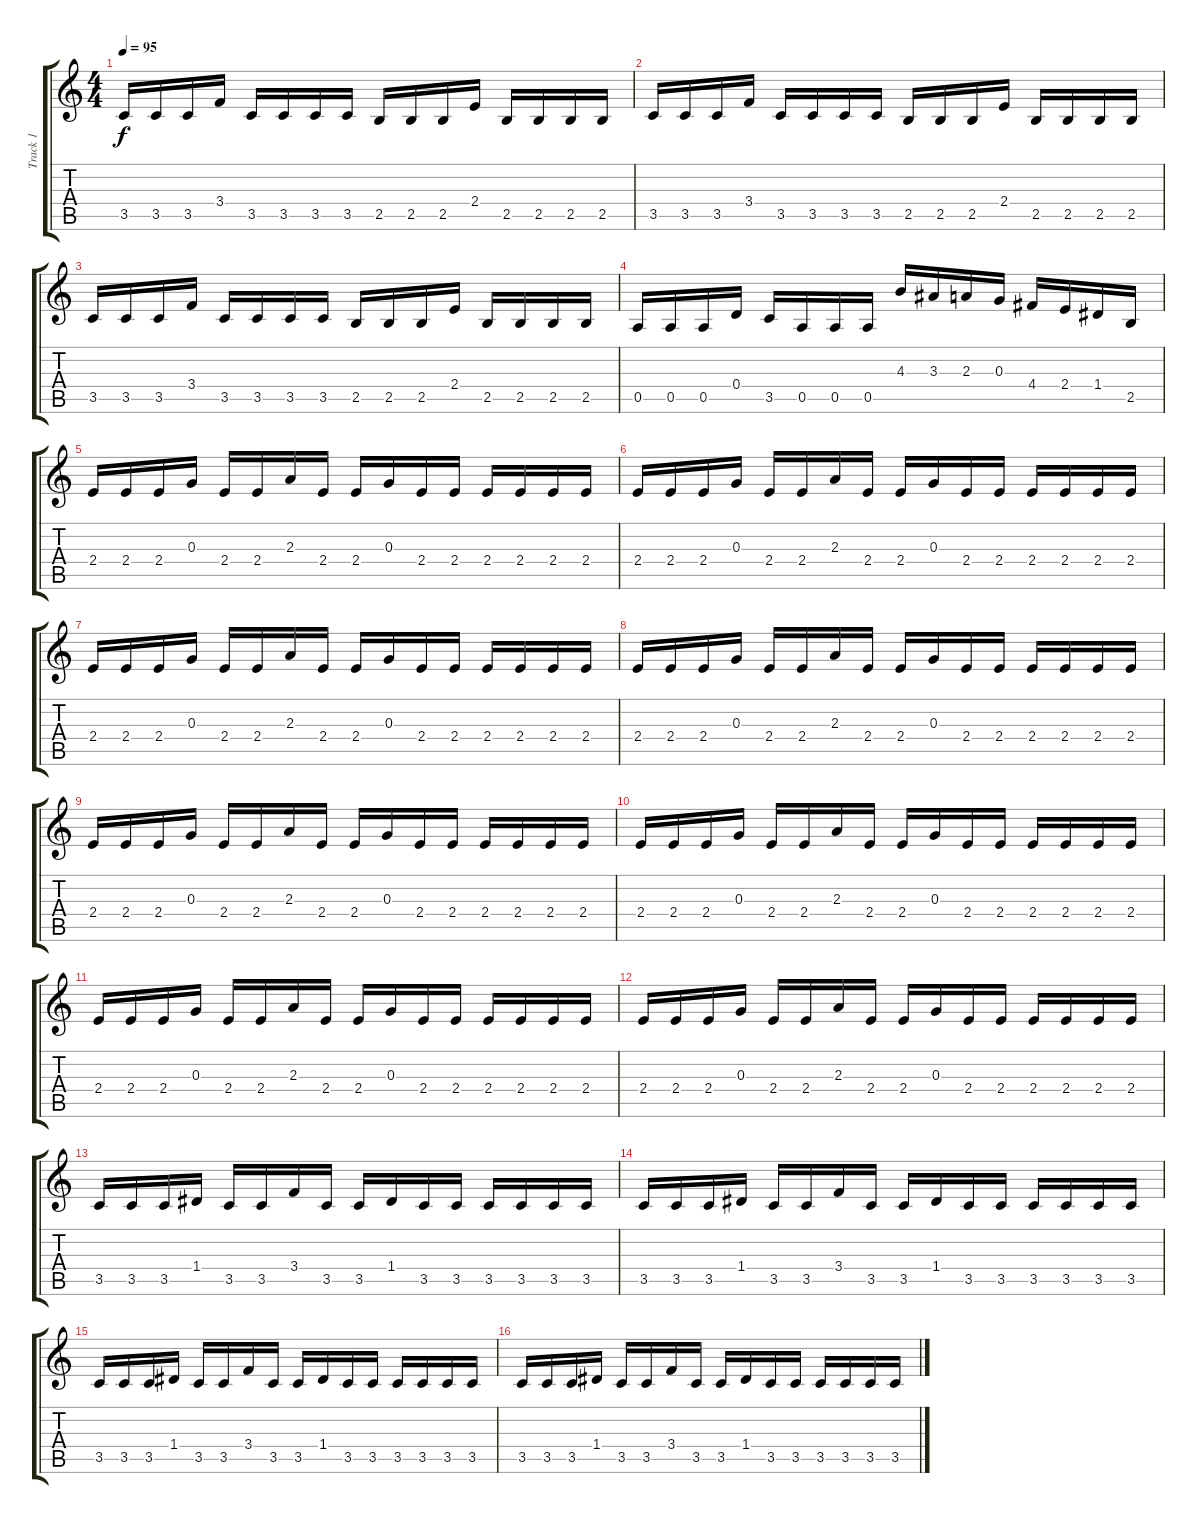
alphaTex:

\track ("Track 1" "Track 1") {instrument distortionguitar}
\staff {score tabs}
\tuning (E4 B3 G3 D3 A2 E2) {hide}
\ts (4 4)
\tempo 95
\clef g2
\ks c
3.5.16{dy f} 3.5.16 3.5.16 3.4.16 3.5.16 3.5.16 3.5.16 3.5.16 2.5.16 2.5.16 2.5.16 2.4.16 2.5.16 2.5.16 2.5.16 2.5.16 |
3.5.16 3.5.16 3.5.16 3.4.16 3.5.16 3.5.16 3.5.16 3.5.16 2.5.16 2.5.16 2.5.16 2.4.16 2.5.16 2.5.16 2.5.16 2.5.16 |
3.5.16 3.5.16 3.5.16 3.4.16 3.5.16 3.5.16 3.5.16 3.5.16 2.5.16 2.5.16 2.5.16 2.4.16 2.5.16 2.5.16 2.5.16 2.5.16 |
0.5.16 0.5.16 0.5.16 0.4.16 3.5.16 0.5.16 0.5.16 0.5.16 4.3.16 3.3.16 2.3.16 0.3.16 4.4.16 2.4.16 1.4.16 2.5.16 |
2.4.16 2.4.16 2.4.16 0.3.16 2.4.16 2.4.16 2.3.16 2.4.16 2.4.16 0.3.16 2.4.16 2.4.16 2.4.16 2.4.16 2.4.16 2.4.16 |
2.4.16 2.4.16 2.4.16 0.3.16 2.4.16 2.4.16 2.3.16 2.4.16 2.4.16 0.3.16 2.4.16 2.4.16 2.4.16 2.4.16 2.4.16 2.4.16 |
2.4.16 2.4.16 2.4.16 0.3.16 2.4.16 2.4.16 2.3.16 2.4.16 2.4.16 0.3.16 2.4.16 2.4.16 2.4.16 2.4.16 2.4.16 2.4.16 |
2.4.16 2.4.16 2.4.16 0.3.16 2.4.16 2.4.16 2.3.16 2.4.16 2.4.16 0.3.16 2.4.16 2.4.16 2.4.16 2.4.16 2.4.16 2.4.16 |
2.4.16 2.4.16 2.4.16 0.3.16 2.4.16 2.4.16 2.3.16 2.4.16 2.4.16 0.3.16 2.4.16 2.4.16 2.4.16 2.4.16 2.4.16 2.4.16 |
2.4.16 2.4.16 2.4.16 0.3.16 2.4.16 2.4.16 2.3.16 2.4.16 2.4.16 0.3.16 2.4.16 2.4.16 2.4.16 2.4.16 2.4.16 2.4.16 |
2.4.16 2.4.16 2.4.16 0.3.16 2.4.16 2.4.16 2.3.16 2.4.16 2.4.16 0.3.16 2.4.16 2.4.16 2.4.16 2.4.16 2.4.16 2.4.16 |
2.4.16 2.4.16 2.4.16 0.3.16 2.4.16 2.4.16 2.3.16 2.4.16 2.4.16 0.3.16 2.4.16 2.4.16 2.4.16 2.4.16 2.4.16 2.4.16 |
3.5.16 3.5.16 3.5.16 1.4.16 3.5.16 3.5.16 3.4.16 3.5.16 3.5.16 1.4.16 3.5.16 3.5.16 3.5.16 3.5.16 3.5.16 3.5.16 |
3.5.16 3.5.16 3.5.16 1.4.16 3.5.16 3.5.16 3.4.16 3.5.16 3.5.16 1.4.16 3.5.16 3.5.16 3.5.16 3.5.16 3.5.16 3.5.16 |
3.5.16 3.5.16 3.5.16 1.4.16 3.5.16 3.5.16 3.4.16 3.5.16 3.5.16 1.4.16 3.5.16 3.5.16 3.5.16 3.5.16 3.5.16 3.5.16 |
3.5.16 3.5.16 3.5.16 1.4.16 3.5.16 3.5.16 3.4.16 3.5.16 3.5.16 1.4.16 3.5.16 3.5.16 3.5.16 3.5.16 3.5.16 3.5.16
